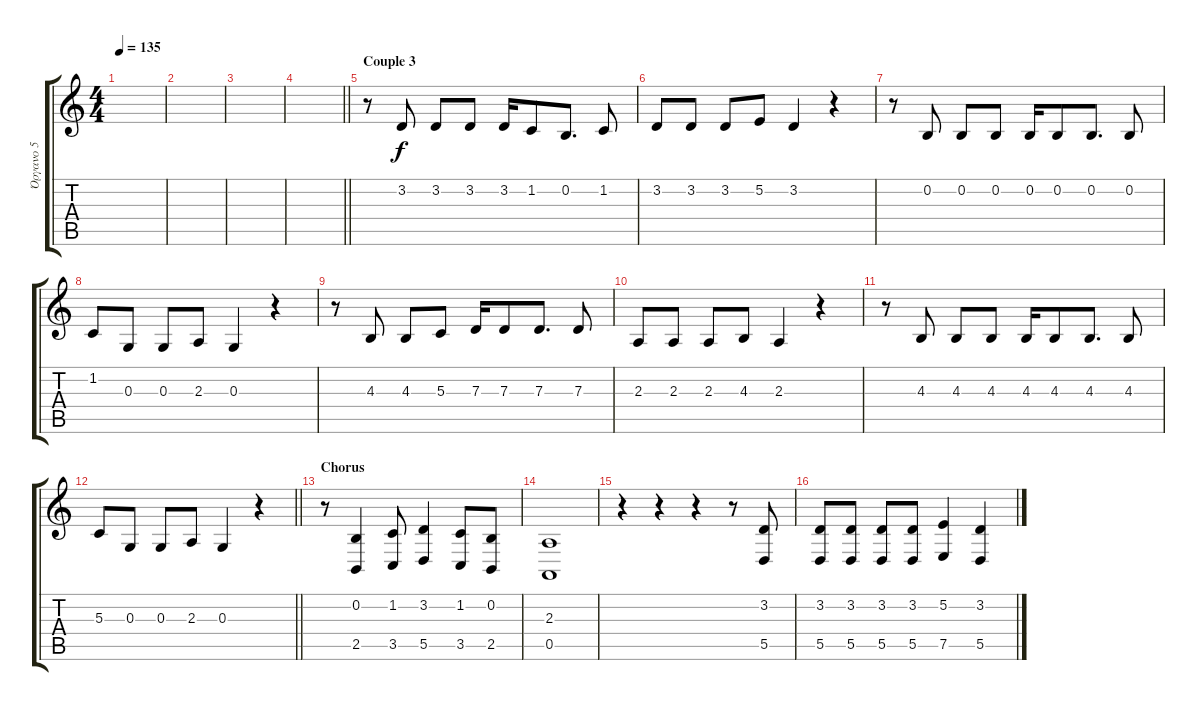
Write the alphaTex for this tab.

\track ("Όργανο 5" "Όργανο 5") {instrument altosax}
\staff {score tabs}
\tuning (E4 B3 G3 D3 A2 E2) {hide}
\ts (4 4)
\tempo 135
\clef g2
\ks c
|
|
|
\barLineRight lightlight
|
\section ("" "Couple 3")
r.8 3.2.8 3.2.8 3.2.8 3.2.16 1.2.8 0.2.8{d} 1.2.8 |
3.2.8 3.2.8 3.2.8 5.2.8 3.2.4 r.4 |
r.8 0.2.8 0.2.8 0.2.8 0.2.16 0.2.8 0.2.8{d} 0.2.8 |
1.2.8 0.3.8 0.3.8 2.3.8 0.3.4 r.4 |
r.8 4.3.8 4.3.8 5.3.8 7.3.16 7.3.8 7.3.8{d} 7.3.8 |
2.3.8 2.3.8 2.3.8 4.3.8 2.3.4 r.4 |
r.8 4.3.8 4.3.8 4.3.8 4.3.16 4.3.8 4.3.8{d} 4.3.8 |
\barLineRight lightlight
5.3.8 0.3.8 0.3.8 2.3.8 0.3.4 r.4 |
\section ("" "Chorus")
r.8 (0.2 2.5).4 (1.2 3.5).8 (3.2 5.5).4 (1.2 3.5).8 (0.2 2.5).8 |
(2.3 0.5).1 |
r.4 r.4 r.4 r.8 (3.2 5.5).8 |
(3.2 5.5).8 (3.2 5.5).8 (3.2 5.5).8 (3.2 5.5).8 (5.2 7.5).4 (3.2 5.5).4
